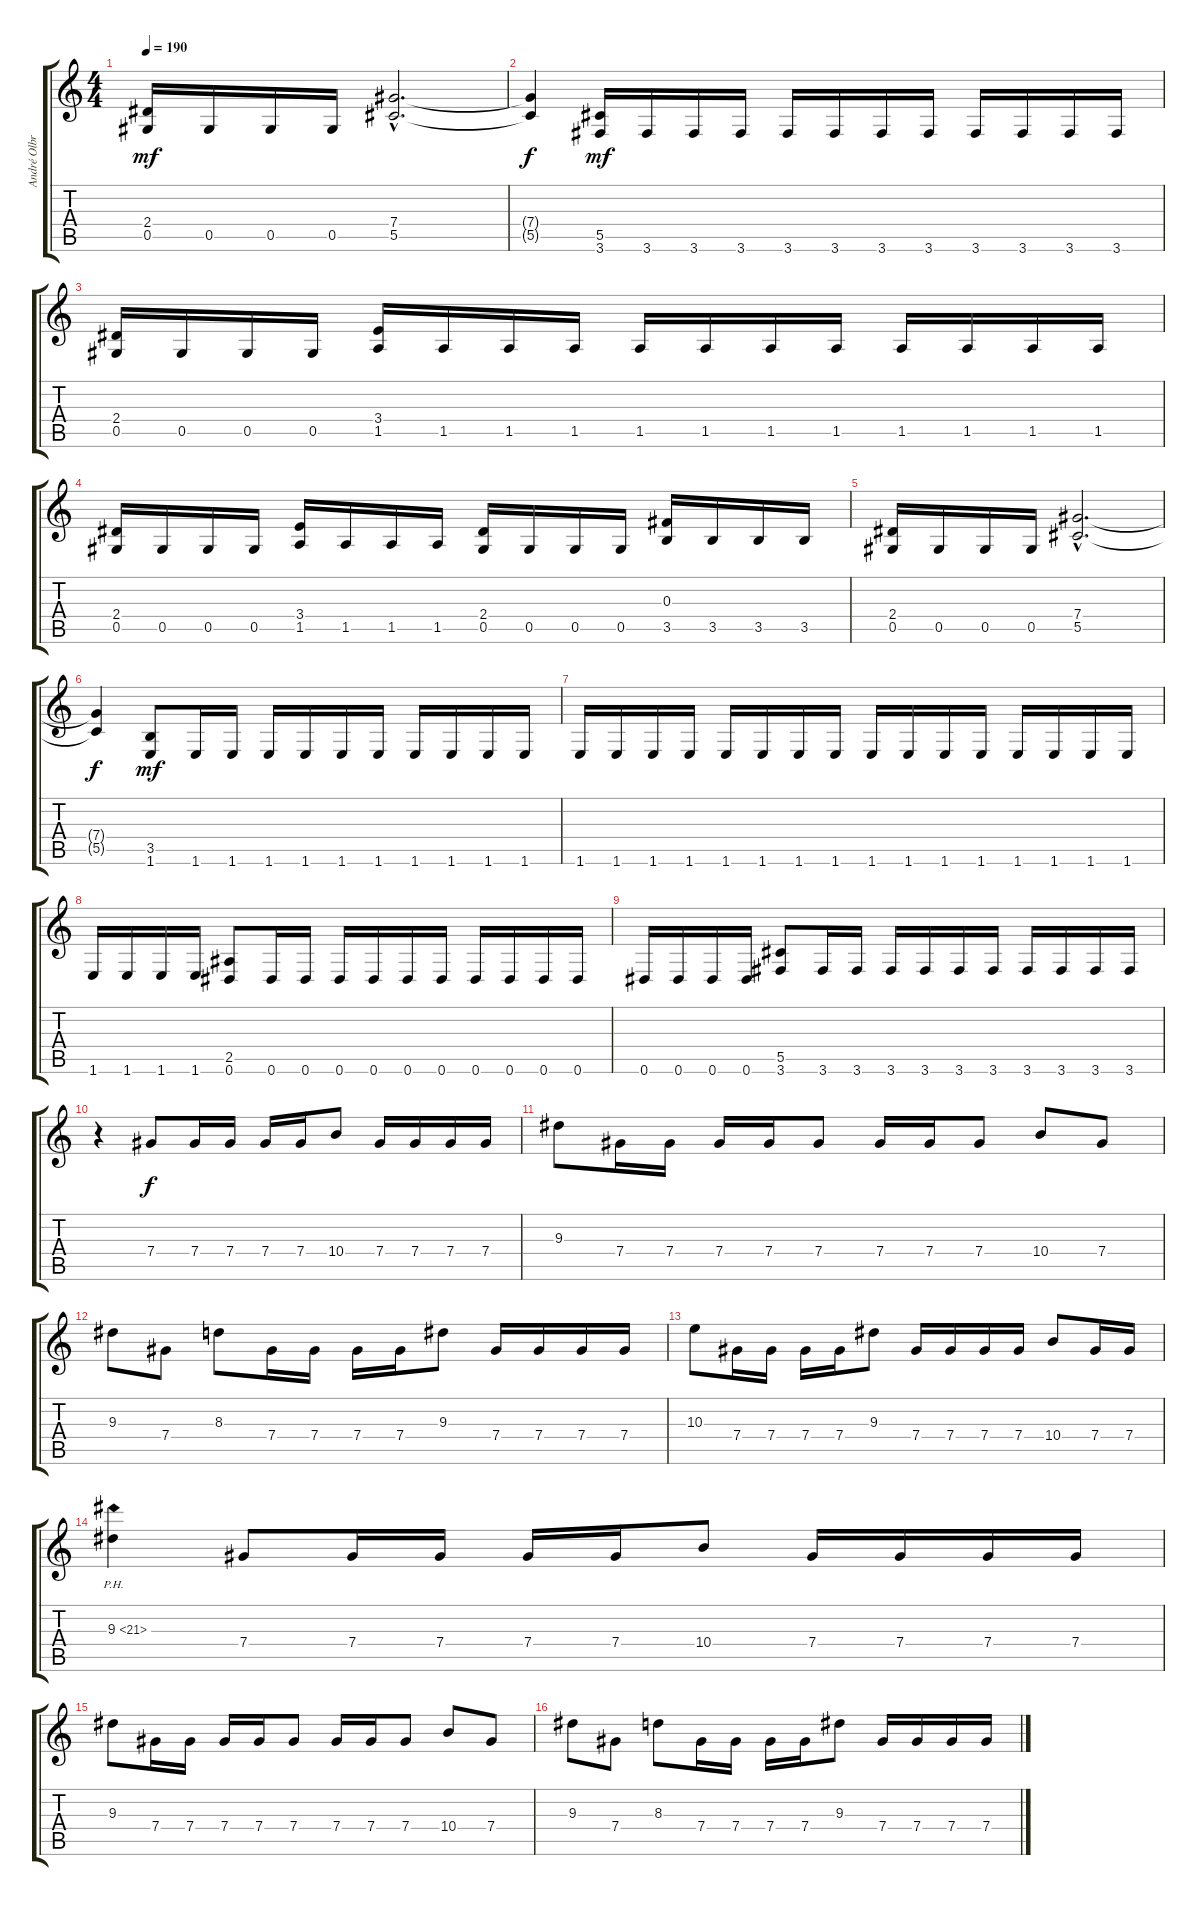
\track ("André Olbrich" "André Olbr") {instrument distortionguitar}
\staff {score tabs}
\tuning (Eb4 Bb3 Gb3 Db3 Ab2 Eb2) {hide}
\ts (4 4)
\tempo 190
\clef g2
\ks c
(2.4 0.5).16{dy mf} 0.5.16 0.5.16 0.5.16 (7.4{hac} 5.5{hac}).2{d} |
(7.4{t} 5.5{t}).4{dy f} (5.5 3.6).16{dy mf} 3.6.16 3.6.16 3.6.16 3.6.16 3.6.16 3.6.16 3.6.16 3.6.16 3.6.16 3.6.16 3.6.16 |
(2.4 0.5).16 0.5.16 0.5.16 0.5.16 (3.4 1.5).16 1.5.16 1.5.16 1.5.16 1.5.16 1.5.16 1.5.16 1.5.16 1.5.16 1.5.16 1.5.16 1.5.16 |
(2.4 0.5).16 0.5.16 0.5.16 0.5.16 (3.4 1.5).16 1.5.16 1.5.16 1.5.16 (2.4 0.5).16 0.5.16 0.5.16 0.5.16 (0.3 3.5).16 3.5.16 3.5.16 3.5.16 |
(2.4 0.5).16 0.5.16 0.5.16 0.5.16 (7.4{hac} 5.5{hac}).2{d} |
(7.4{t} 5.5{t}).4{dy f} (3.5 1.6).8{dy mf} 1.6.16 1.6.16 1.6.16 1.6.16 1.6.16 1.6.16 1.6.16 1.6.16 1.6.16 1.6.16 |
1.6.16 1.6.16 1.6.16 1.6.16 1.6.16 1.6.16 1.6.16 1.6.16 1.6.16 1.6.16 1.6.16 1.6.16 1.6.16 1.6.16 1.6.16 1.6.16 |
1.6.16 1.6.16 1.6.16 1.6.16 (2.5 0.6).8 0.6.16 0.6.16 0.6.16 0.6.16 0.6.16 0.6.16 0.6.16 0.6.16 0.6.16 0.6.16 |
0.6.16 0.6.16 0.6.16 0.6.16 (5.5 3.6).8 3.6.16 3.6.16 3.6.16 3.6.16 3.6.16 3.6.16 3.6.16 3.6.16 3.6.16 3.6.16 |
r.4 7.4.8{dy f} 7.4.16 7.4.16 7.4.16 7.4.16 10.4.8 7.4.16 7.4.16 7.4.16 7.4.16 |
9.3.8 7.4.16 7.4.16 7.4.16 7.4.16 7.4.8 7.4.16 7.4.16 7.4.8 10.4.8 7.4.8 |
9.3.8 7.4.8 8.3.8 7.4.16 7.4.16 7.4.16 7.4.16 9.3.8 7.4.16 7.4.16 7.4.16 7.4.16 |
10.3.8 7.4.16 7.4.16 7.4.16 7.4.16 9.3.8 7.4.16 7.4.16 7.4.16 7.4.16 10.4.8 7.4.16 7.4.16 |
9.3{ph 12}.4 7.4.8 7.4.16 7.4.16 7.4.16 7.4.16 10.4.8 7.4.16 7.4.16 7.4.16 7.4.16 |
9.3.8 7.4.16 7.4.16 7.4.16 7.4.16 7.4.8 7.4.16 7.4.16 7.4.8 10.4.8 7.4.8 |
9.3.8 7.4.8 8.3.8 7.4.16 7.4.16 7.4.16 7.4.16 9.3.8 7.4.16 7.4.16 7.4.16 7.4.16
